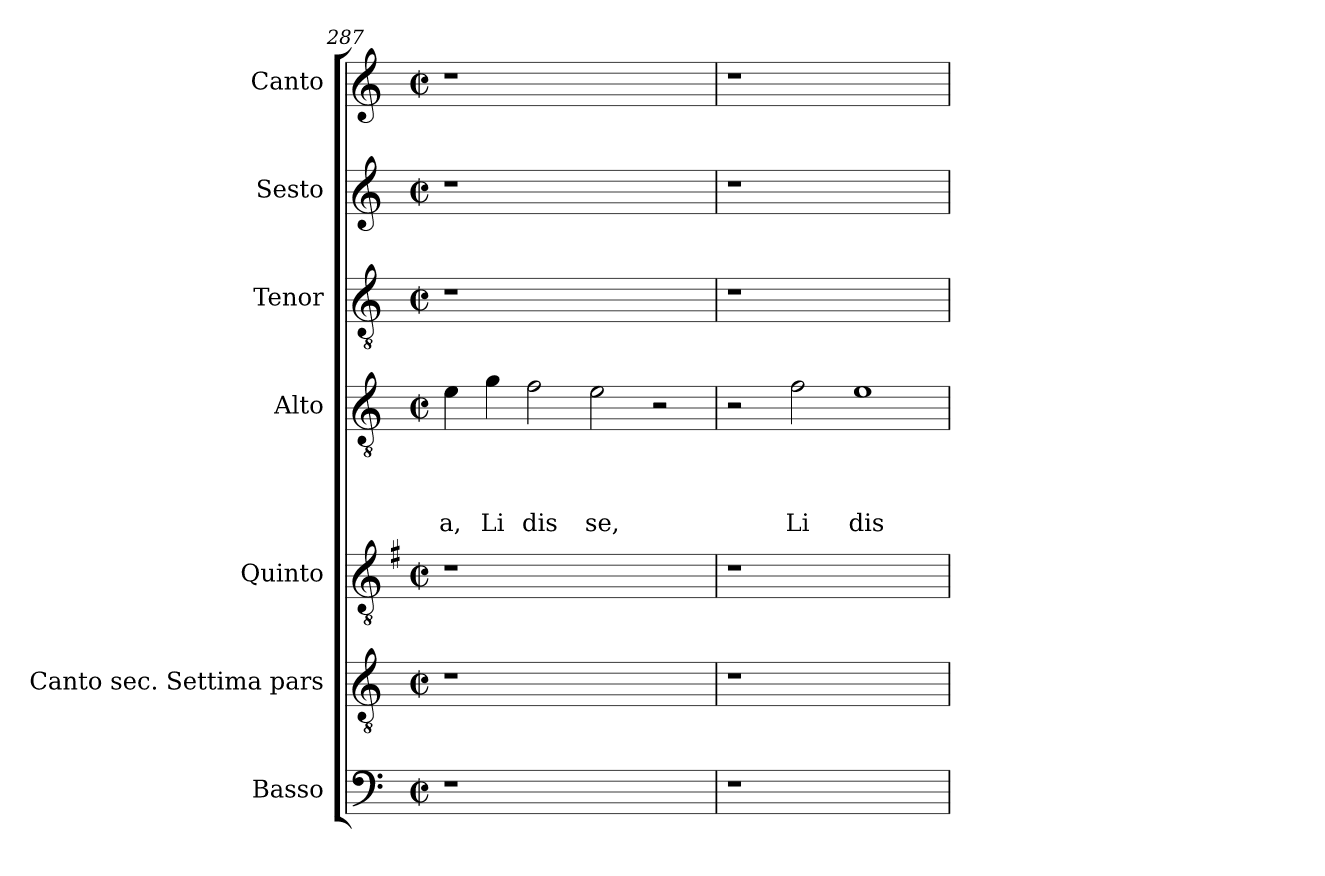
**kern	**kern	**kern	**kern	**text	**text	**text	**text	**kern	**kern	**kern
*part7	*part6	*part5	*part4	*part4	*part4	*part4	*part4	*part3	*part2	*part1
*staff7	*staff6	*staff5	*staff4	*staff4	*staff4	*staff4	*staff4	*staff3	*staff2	*staff1
*I"Basso	*I"Canto sec. Settima pars	*I"Quinto	*I"Alto	*	*	*	*	*I"Tenor	*I"Sesto	*I"Canto
*	*	*I'Quinto	*I'Alto	*	*	*	*	*I'Tenor	*I'Sesto	*I'Canto
*clefF4	*clefGv2	*clefGv2	*clefGv2	*	*	*	*	*clefGv2	*clefG2	*clefG2
*k[]	*k[]	*k[f#]	*k[]	*	*	*	*	*k[]	*k[]	*k[]
*C:	*C:	*G:	*C:	*	*	*	*	*C:	*C:	*C:
*M2/2	*M2/2	*M2/2	*M2/2	*	*	*	*	*M2/2	*M2/2	*M2/2
*met(c|)	*met(c|)	*met(c|)	*met(c|)	*	*	*	*	*met(c|)	*met(c|)	*met(c|)
=287	=287	=287	=287	=287	=287	=287	=287	=287	=287	=287
!	!	!	!	!	!	!	!LO:LY:b	!	!	!
1r	1r	1r	4e\	.	.	.	a,	1r	1r	1r
!	!	!	!	!	!	!	!LO:LY:b	!	!	!
.	.	.	4g\	.	.	.	Li	.	.	.
!	!	!	!	!	!	!	!LO:LY:b	!	!	!
.	.	.	2f\	.	.	.	dis	.	.	.
!	!	!	!	!	!	!	!LO:LY:b	!	!	!
1ryy	1ryy	1ryy	2e\	.	.	.	se,	1ryy	1ryy	1ryy
.	.	.	2r	.	.	.	.	.	.	.
=288	=288	=288	=288	=288	=288	=288	=288	=288	=288	=288
1r	1r	1r	2r	.	.	.	.	1r	1r	1r
!	!	!	!	!	!	!	!LO:LY:b	!	!	!
.	.	.	2f\	.	.	.	Li	.	.	.
!	!	!	!	!	!	!	!LO:LY:b	!	!	!
1ryy	1ryy	1ryy	1e	.	.	.	dis	1ryy	1ryy	1ryy
=	=	=	=	=	=	=	=	=	=	=
*-	*-	*-	*-	*-	*-	*-	*-	*-	*-	*-
